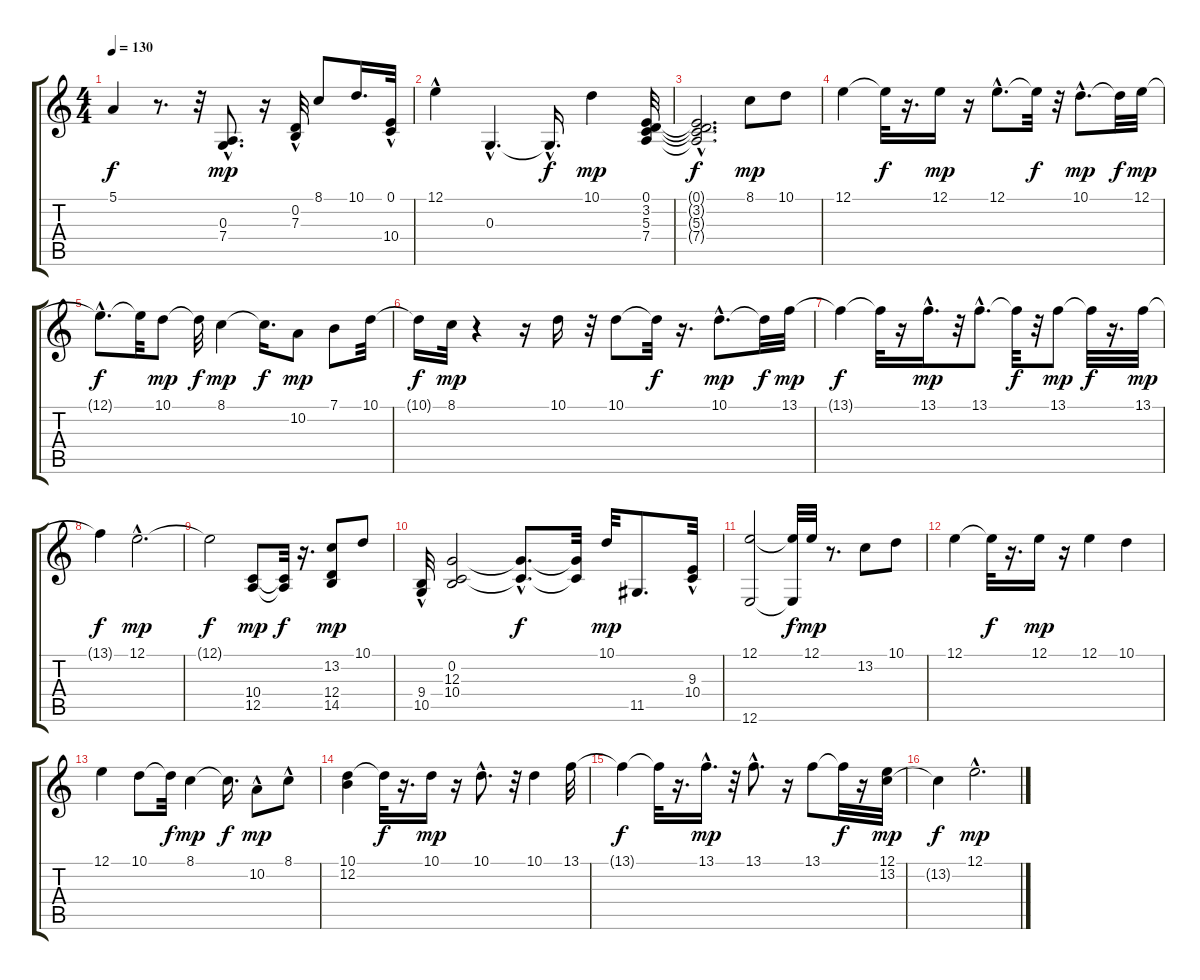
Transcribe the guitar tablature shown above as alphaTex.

\track "" {instrument brightacousticpiano}
\staff {score tabs}
\tuning (E4 B3 G3 D3 A2 E2) {hide}
\ts (4 4)
\tempo 130
\clef g2
\ks c
5.1{t}.4{dy f} r.8{d} r.32 (0.3{hac} 7.4{hac}).8{d dy mp} r.16 (0.2{hac} 7.3{hac}).32 8.1.8 10.1.16{d} (0.1{hac} 10.4{hac}).32 |
12.1{hac}.4 0.3{hac}.4{d} 0.3{hac t}.16{d dy f} 10.1.4{dy mp} (0.1 3.2 5.3 7.4).32 |
(0.1{hac t} 3.2{t} 5.3{t} 7.4{hac t}).2{d dy f} 8.1.8{dy mp} 10.1.8 |
12.1.4 12.1{t}.32{dy f} r.16{d} 12.1.16{dy mp} r.16 12.1{hac}.8{d} 12.1{t}.32{dy f} r.32 10.1{hac}.8{d dy mp} 10.1{t}.32{dy f} 12.1.32{dy mp} |
12.1{hac t}.8{d dy f} 12.1{t}.32 10.1.8{dy mp} 10.1{t}.32{dy f} 8.1.4{dy mp} 8.1{t}.16{d dy f} 10.2.8{dy mp} 7.1.8 10.1.32 |
10.1{t}.16{dy f} 8.1.32{dy mp} r.4 r.16 10.1.16 r.32 10.1.8 10.1{t}.32{dy f} r.16{d} 10.1{hac}.8{d dy mp} 10.1{t}.32{dy f} 13.1.32{dy mp} |
13.1{t}.4{dy f} 13.1{t}.32 r.16 13.1{hac}.16{d dy mp} r.32 13.1{hac}.8{d} 13.1{t}.32{dy f} r.32 13.1.8{dy mp} 13.1{t}.32{dy f} r.16{d} 13.1.32{dy mp} |
13.1{t}.4{dy f} 12.1{hac}.2{d dy mp} |
12.1{t}.2{dy f} (10.4 12.5).8{dy mp} (10.4{t} 12.5{t}).32{dy f} r.16{d} (13.2 12.4 14.5).8{dy mp} 10.1.8 |
(9.4{hac} 10.5).32 (0.2 12.3 10.4).2 (12.3{hac t} 10.4{hac t}).8{d dy f} (12.3{t} 10.4{t}).32 10.1.32{dy mp} 11.5.8{d} (9.3{hac} 10.4{hac}).32 |
(12.1 12.6).2 (12.1{t} 12.6{t}).32{dy f} 12.1.32{dy mp} r.8{d} 13.2.8 10.1.8 |
12.1.4 12.1{t}.32{dy f} r.16{d} 12.1.16{dy mp} r.16 12.1.4 10.1.4 |
12.1.4 10.1.8 10.1{t}.32{dy f} 8.1.4{dy mp} 8.1{t}.16{d dy f} 10.2{hac}.8{dy mp} 8.1{hac}.8 |
(10.1 12.2).4 10.1{t}.32{dy f} r.16{d} 10.1.16{dy mp} r.16 10.1{hac}.8{d} r.32 10.1.4 13.1.32 |
13.1{t}.4{dy f} 13.1{t}.32 r.16{d} 13.1{hac}.16{d dy mp} r.32 13.1{hac}.8{d} r.16 13.1.8 13.1{t}.32{dy f} r.16 (12.1 13.2).32{dy mp} |
13.2{t}.4{dy f} 12.1{hac}.2{d dy mp}
